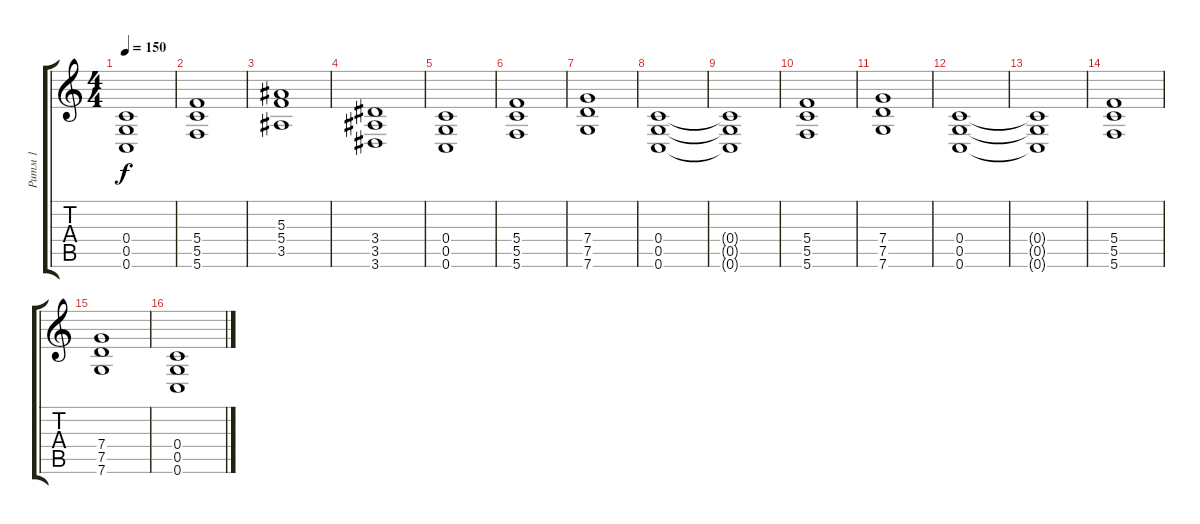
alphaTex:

\track ("Ритм 1" "Ритм 1") {instrument distortionguitar}
\staff {score tabs}
\tuning (D4 A3 F3 C3 G2 C2) {hide}
\ts (4 4)
\tempo 150
\clef g2
\ks c
(0.4 0.5 0.6).1{dy f} |
(5.4 5.5 5.6).1 |
(5.3 5.4 3.5).1 |
(3.4 3.5 3.6).1 |
(0.4 0.5 0.6).1 |
(5.4 5.5 5.6).1 |
(7.4 7.5 7.6).1 |
(0.4 0.5 0.6).1 |
(0.4{t} 0.5{t} 0.6{t}).1 |
(5.4 5.5 5.6).1 |
(7.4 7.5 7.6).1 |
(0.4 0.5 0.6).1 |
(0.4{t} 0.5{t} 0.6{t}).1 |
(5.4 5.5 5.6).1 |
(7.4 7.5 7.6).1 |
(0.4 0.5 0.6).1
